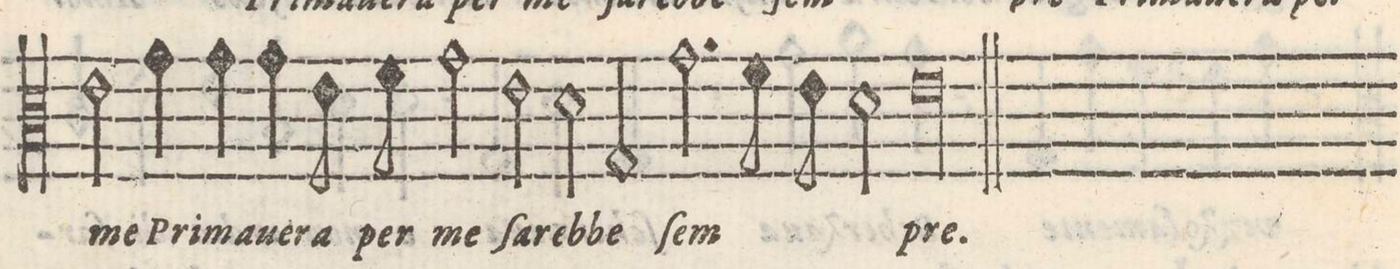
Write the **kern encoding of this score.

**kern	**text
*I"SESTO	*
*clefC3	*
*k[]	*
*met(C)	*
*M4/4	*
2e\	me
4g\	Pri-
4g\	-ma-
=96-	=96-
4g\	-ve-
8e\	-ra
8f\	per
2g\	-me-
=97-	=97-
2e\	ſa-
2d\	-reb-
=98-	=98-
2G/	be
2.g\	ſem-
=99-	=99-
8f\	.
8e\	.
2d\	.
=100-	=100-
00e	pre.
=101-	=101-
=102-	=102-
=103-	=103-
=-	=-
*-	*-
